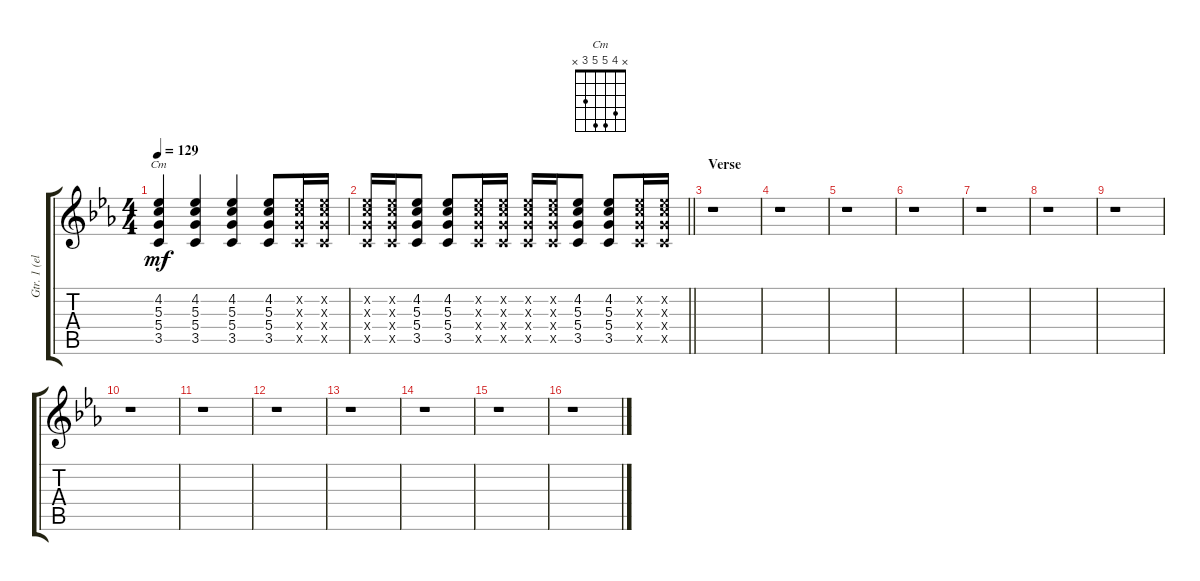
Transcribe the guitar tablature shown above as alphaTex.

\track ("Gtr. 1 (elec.)" "Gtr. 1 (el") {instrument overdrivenguitar}
\staff {score tabs}
\tuning (E4 B3 G3 D3 A2 E2) {hide}
\chord ("Cm" x 4 5 5 3 x)
\ts (4 4)
\tempo 129
\clef g2
\ks eb
(4.2 5.3 5.4 3.5).4{ch "Cm" dy mf} (4.2 5.3 5.4 3.5).4 (4.2 5.3 5.4 3.5).4 (4.2 5.3 5.4 3.5).8 (4.2{x} 5.3{x} 5.4{x} 3.5{x}).16 (4.2{x} 5.3{x} 5.4{x} 3.5{x}).16 |
\barLineRight lightlight
(4.2{x} 5.3{x} 5.4{x} 3.5{x}).16 (4.2{x} 5.3{x} 5.4{x} 3.5{x}).16 (4.2 5.3 5.4 3.5).8 (4.2 5.3 5.4 3.5).8 (4.2{x} 5.3{x} 5.4{x} 3.5{x}).16 (4.2{x} 5.3{x} 5.4{x} 3.5{x}).16 (4.2{x} 5.3{x} 5.4{x} 3.5{x}).16 (4.2{x} 5.3{x} 5.4{x} 3.5{x}).16 (4.2 5.3 5.4 3.5).8 (4.2 5.3 5.4 3.5).8 (4.2{x} 5.3{x} 5.4{x} 3.5{x}).16 (4.2{x} 5.3{x} 5.4{x} 3.5{x}).16 |
\section ("" "Verse")
r.1 |
r.1 |
r.1 |
r.1 |
r.1 |
r.1 |
r.1 |
r.1 |
r.1 |
r.1 |
r.1 |
r.1 |
r.1 |
r.1
